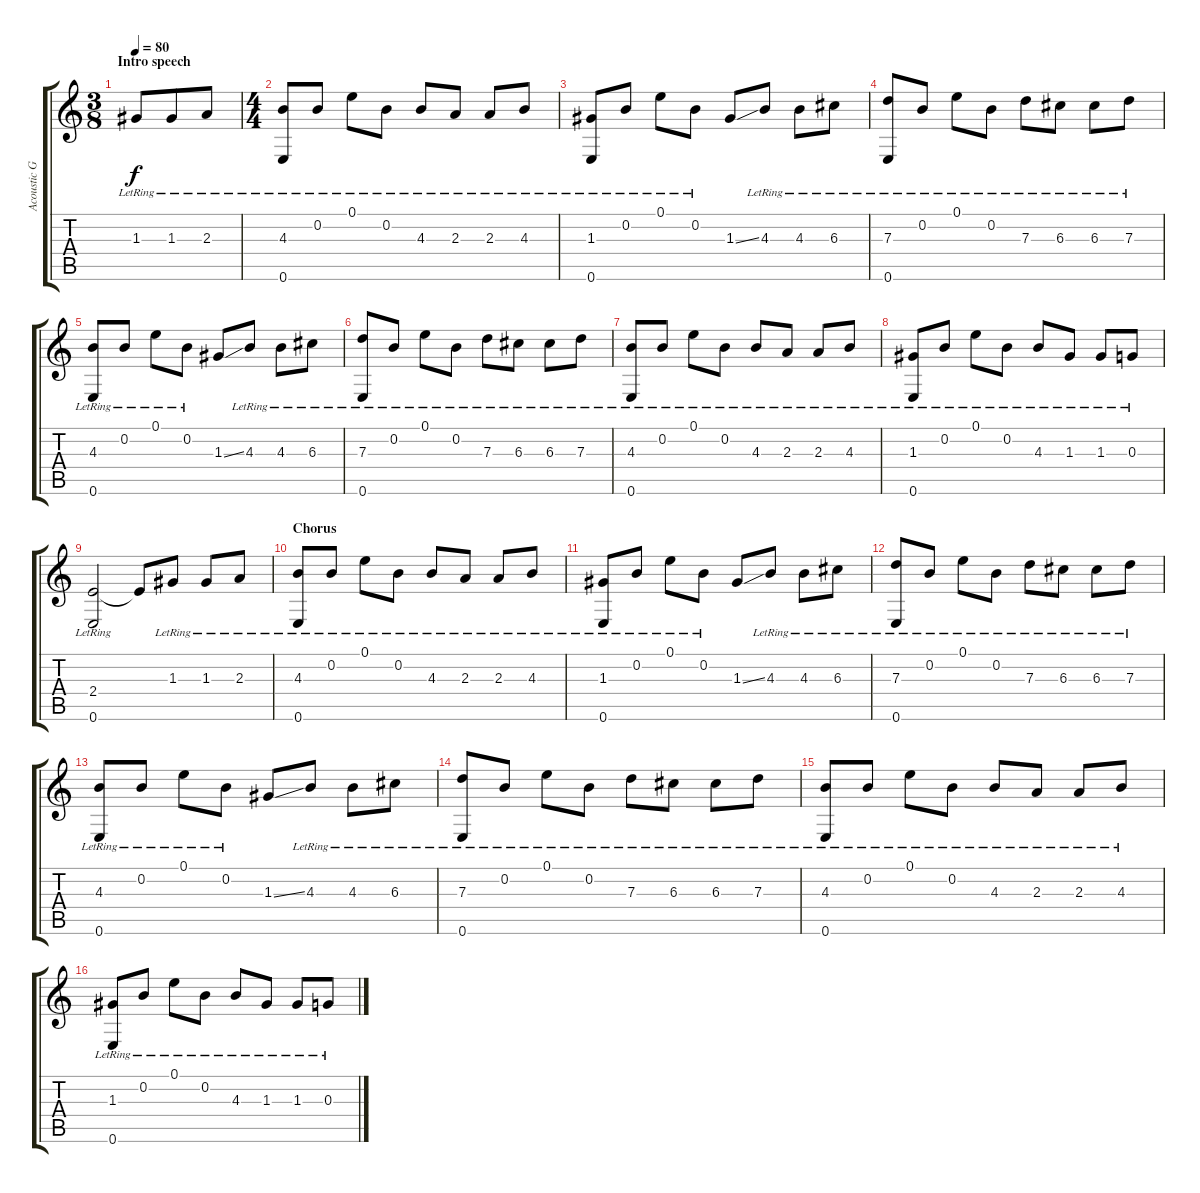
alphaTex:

\track ("Acoustic Guitar" "Acoustic G") {instrument acousticguitarnylon}
\staff {score tabs}
\tuning (E4 B3 G3 D3 A2 E2) {hide}
\ts (3 8)
\section ("" "Intro speech")
\tempo 80
\clef g2
\ks c
1.3{lr}.8{dy f instrument acousticguitarnylon} 1.3{lr}.8 2.3{lr}.8 |
\ts (4 4)
(4.3{lr} 0.6{lr}).8 0.2{lr}.8 0.1{lr}.8 0.2{lr}.8 4.3{lr}.8 2.3{lr}.8 2.3{lr}.8 4.3{lr}.8 |
(1.3{lr} 0.6{lr}).8 0.2{lr}.8 0.1{lr}.8 0.2{lr}.8 1.3{ss}.8 4.3{lr}.8 4.3{lr}.8 6.3{lr}.8 |
(7.3{lr} 0.6{lr}).8 0.2{lr}.8 0.1{lr}.8 0.2{lr}.8 7.3{lr}.8 6.3{lr}.8 6.3{lr}.8 7.3{lr}.8 |
(4.3{lr} 0.6{lr}).8 0.2{lr}.8 0.1{lr}.8 0.2{lr}.8 1.3{ss}.8 4.3{lr}.8 4.3{lr}.8 6.3{lr}.8 |
(7.3{lr} 0.6{lr}).8 0.2{lr}.8 0.1{lr}.8 0.2{lr}.8 7.3{lr}.8 6.3{lr}.8 6.3{lr}.8 7.3{lr}.8 |
(4.3{lr} 0.6{lr}).8 0.2{lr}.8 0.1{lr}.8 0.2{lr}.8 4.3{lr}.8 2.3{lr}.8 2.3{lr}.8 4.3{lr}.8 |
(1.3{lr} 0.6{lr}).8 0.2{lr}.8 0.1{lr}.8 0.2{lr}.8 4.3{lr}.8 1.3{lr}.8 1.3{lr}.8 0.3{lr}.8 |
(2.4{lr} 0.6{lr}).2 2.4{t}.8 1.3{lr}.8 1.3{lr}.8 2.3{lr}.8 |
\section ("" "Chorus")
(4.3{lr} 0.6{lr}).8 0.2{lr}.8 0.1{lr}.8 0.2{lr}.8 4.3{lr}.8 2.3{lr}.8 2.3{lr}.8 4.3{lr}.8 |
(1.3{lr} 0.6{lr}).8 0.2{lr}.8 0.1{lr}.8 0.2{lr}.8 1.3{ss}.8 4.3{lr}.8 4.3{lr}.8 6.3{lr}.8 |
(7.3{lr} 0.6{lr}).8 0.2{lr}.8 0.1{lr}.8 0.2{lr}.8 7.3{lr}.8 6.3{lr}.8 6.3{lr}.8 7.3{lr}.8 |
(4.3{lr} 0.6{lr}).8 0.2{lr}.8 0.1{lr}.8 0.2{lr}.8 1.3{ss}.8 4.3{lr}.8 4.3{lr}.8 6.3{lr}.8 |
(7.3{lr} 0.6{lr}).8 0.2{lr}.8 0.1{lr}.8 0.2{lr}.8 7.3{lr}.8 6.3{lr}.8 6.3{lr}.8 7.3{lr}.8 |
(4.3{lr} 0.6{lr}).8 0.2{lr}.8 0.1{lr}.8 0.2{lr}.8 4.3{lr}.8 2.3{lr}.8 2.3{lr}.8 4.3{lr}.8 |
(1.3{lr} 0.6{lr}).8 0.2{lr}.8 0.1{lr}.8 0.2{lr}.8 4.3{lr}.8 1.3{lr}.8 1.3{lr}.8 0.3{lr}.8
